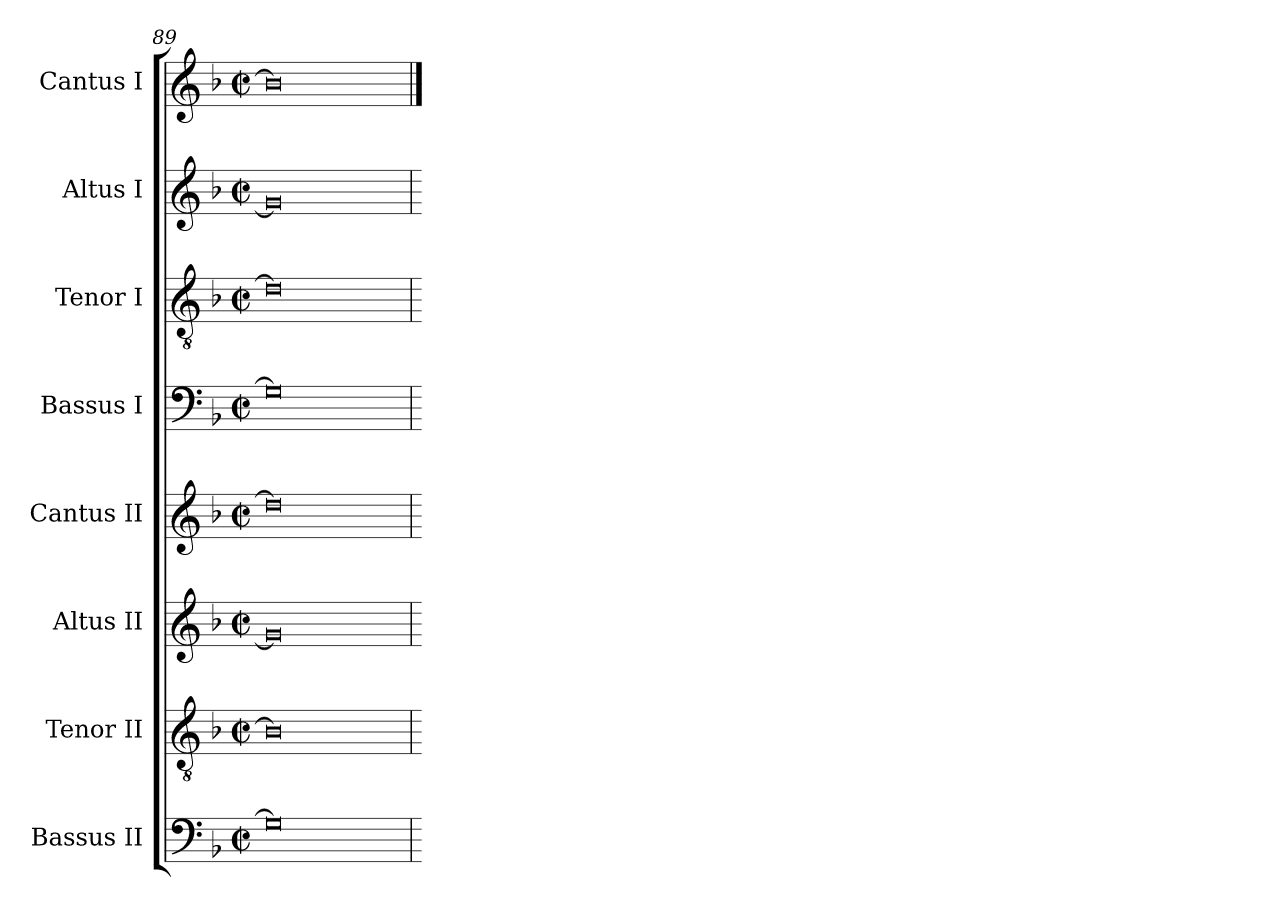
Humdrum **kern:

**kern	**kern	**kern	**kern	**kern	**kern	**kern	**kern
*part8	*part7	*part6	*part5	*part4	*part3	*part2	*part1
*staff8	*staff7	*staff6	*staff5	*staff4	*staff3	*staff2	*staff1
*I"Bassus II	*I"Tenor II	*I"Altus II	*I"Cantus II	*I"Bassus I	*I"Tenor I	*I"Altus I	*I"Cantus I
*clefF4	*clefGv2	*clefG2	*clefG2	*clefF4	*clefGv2	*clefG2	*clefG2
*k[b-]	*k[b-]	*k[b-]	*k[b-]	*k[b-]	*k[b-]	*k[b-]	*k[b-]
*F:	*F:	*F:	*F:	*F:	*F:	*F:	*F:
*M2/2	*M2/2	*M2/2	*M2/2	*M2/2	*M2/2	*M2/2	*M2/2
*met(c|)	*met(c|)	*met(c|)	*met(c|)	*met(c|)	*met(c|)	*met(c|)	*met(c|)
=89	=89	=89	=89	=89	=89	=89	=89
0G]	0B]	0g]	0dd]	0G]	0d]	0g]	0b]
=	=	=	=	=	=	=	==
*-	*-	*-	*-	*-	*-	*-	*-
